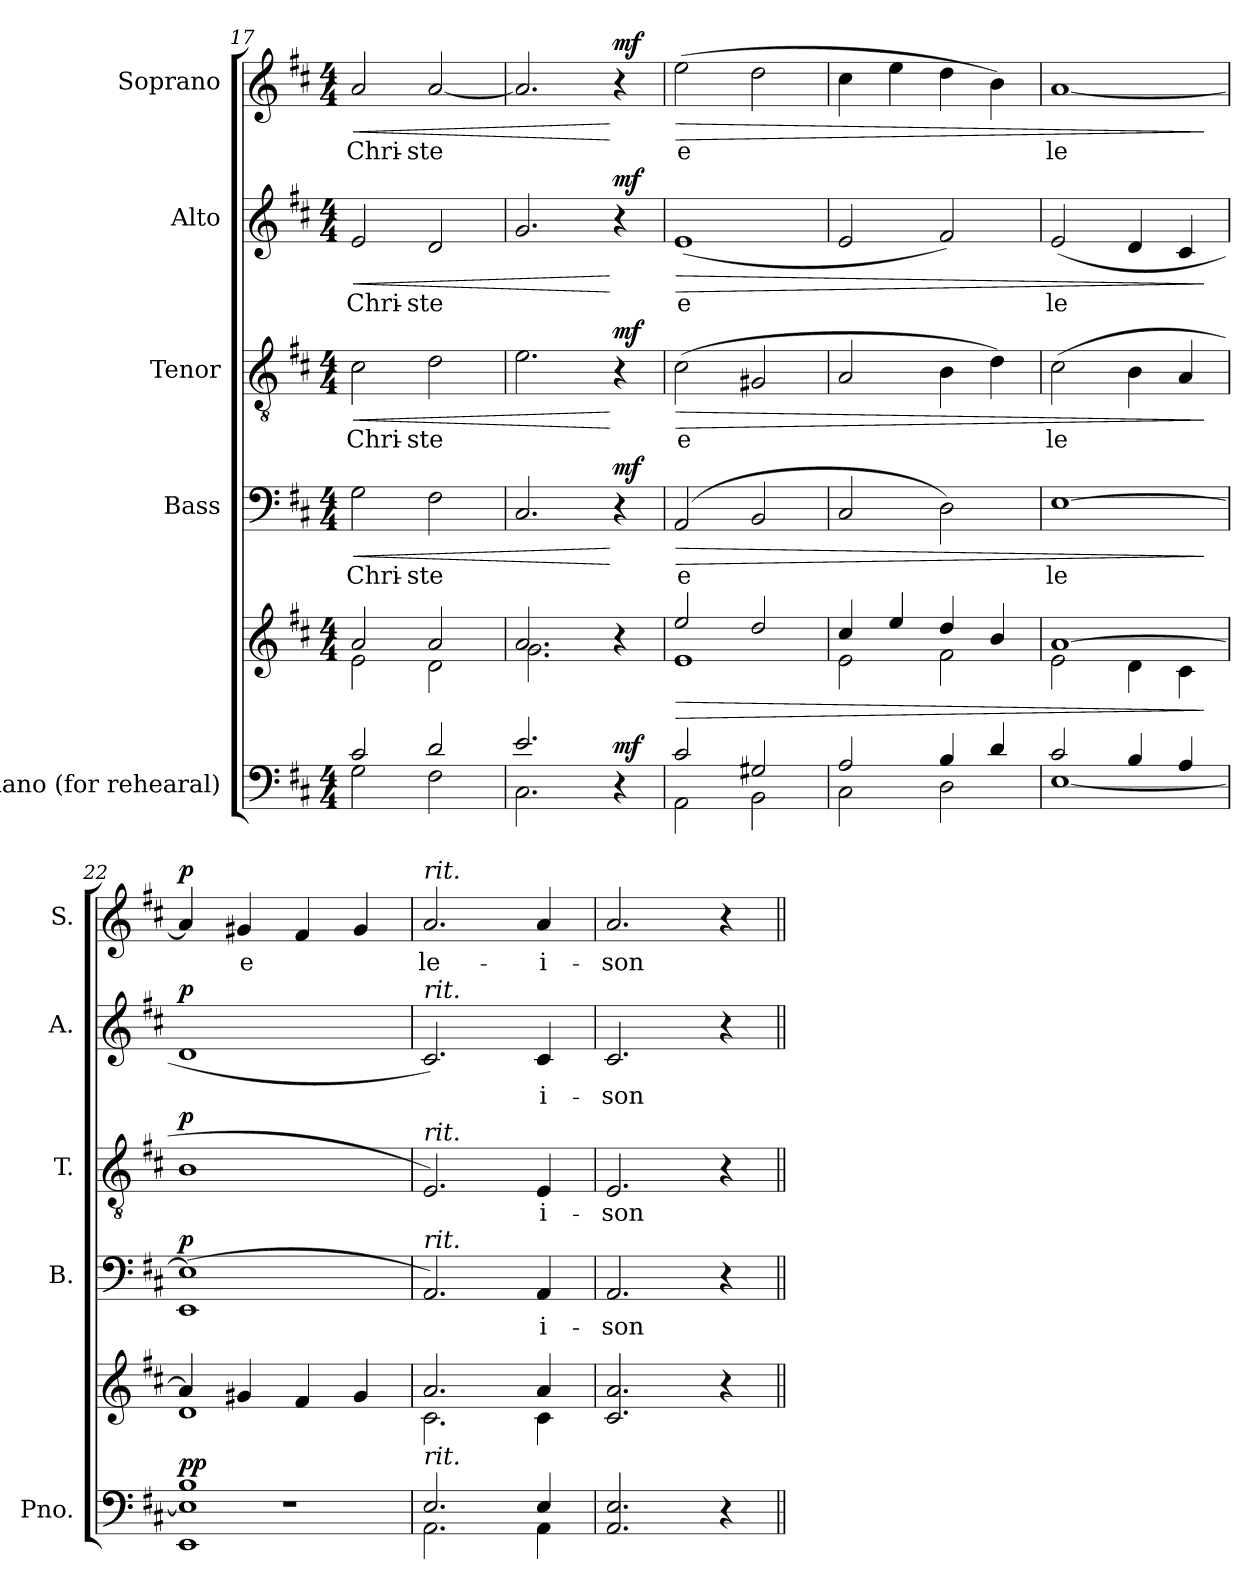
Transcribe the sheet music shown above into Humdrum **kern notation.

**kern	**kern	**dynam	**kern	**text	**dynam	**kern	**text	**dynam	**kern	**text	**dynam	**kern	**text	**dynam
*part5	*part5	*part5	*part4	*part4	*part4	*part3	*part3	*part3	*part2	*part2	*part2	*part1	*part1	*part1
*staff6	*staff5	*staff5/6	*staff4	*staff4	*staff4	*staff3	*staff3	*staff3	*staff2	*staff2	*staff2	*staff1	*staff1	*staff1
*I"Piano (for rehearal)	*	*	*I"Bass	*	*	*I"Tenor	*	*	*I"Alto	*	*	*I"Soprano	*	*
*I'Pno.	*	*	*I'B.	*	*	*I'T.	*	*	*I'A.	*	*	*I'S.	*	*
*clefF4	*clefG2	*	*clefF4	*	*	*clefGv2	*	*	*clefG2	*	*	*clefG2	*	*
*k[f#c#]	*k[f#c#]	*	*k[f#c#]	*	*	*k[f#c#]	*	*	*k[f#c#]	*	*	*k[f#c#]	*	*
*M4/4	*M4/4	*	*M4/4	*	*	*M4/4	*	*	*M4/4	*	*	*M4/4	*	*
=17	=17	=17	=17	=17	=17	=17	=17	=17	=17	=17	=17	=17	=17	=17
*^	*^	*	*	*	*	*	*	*	*	*	*	*	*	*
!	!	!	!	!	!	!LO:LY:b	!LO:HP:b	!	!LO:LY:b	!LO:HP:b	!	!LO:LY:b	!LO:HP:b	!	!LO:LY:b	!LO:HP:b
2c#/	2G\	2a/	2e\	.	2G\	Chri-	<	2c#\	Chri-	<	2e/	Chri-	<	2a/	Chri-	<
!	!	!	!	!	!	!LO:LY:b	!	!	!LO:LY:b	!	!	!LO:LY:b	!	!	!LO:LY:b	!
2d/	2F#\	2a/	2d\	.	2F#\	-ste	.	2d\	-ste	.	2d/	-ste	.	[2a/	-ste	.
=18	=18	=18	=18	=18	=18	=18	=18	=18	=18	=18	=18	=18	=18	=18	=18	=18
2.e/	2.C#\	2.a/	2.g\	.	2.C#/	.	.	2.e\	.	.	2.g/	.	.	2.a/]	.	.
!	!	!	!	!LO:DY:a=2	!	!	!LO:DY:n=1:a	!	!	!LO:DY:n=1:a	!	!	!LO:DY:n=1:a	!	!	!LO:DY:n=1:a
4r	4ryy	4r	4ryy	mf	4r	.	[ mf	4r	.	[ mf	4r	.	[ mf	4r	.	[ mf
=19	=19	=19	=19	=19	=19	=19	=19	=19	=19	=19	=19	=19	=19	=19	=19	=19
!	!	!	!	!LO:HP:b	!	!LO:LY:b	!LO:HP:b	!	!LO:LY:b	!LO:HP:b	!	!LO:LY:b	!LO:HP:b	!	!LO:LY:b	!LO:HP:b
2c#/	2AA\	2ee/	1e	>	(>2AA/	e	>	(>2c#\	e	>	(>1e	e	>	(>2ee\	e	>
2G#X/	2BB\	2dd/	.	.	2BB/	.	.	2G#X/	.	.	.	.	.	2dd\	.	.
=20	=20	=20	=20	=20	=20	=20	=20	=20	=20	=20	=20	=20	=20	=20	=20	=20
2A/	2C#\	4cc#/	2e\	.	2C#/	.	.	2A/	.	.	2e/	.	.	4cc#\	.	.
.	.	4ee/	.	.	.	.	.	.	.	.	.	.	.	4ee\	.	.
4B/	2D\	4dd/	2f#\	.	2D\)	.	.	4B\	.	.	2f#/)	.	.	4dd\	.	.
4d/	.	4b/	.	.	.	.	.	4d\)	.	.	.	.	.	4b\)	.	.
=21	=21	=21	=21	=21	=21	=21	=21	=21	=21	=21	=21	=21	=21	=21	=21	=21
!	!	!	!	!	!	!LO:LY:b	!	!	!LO:LY:b	!	!	!LO:LY:b	!	!	!LO:LY:b	!
2c#/	[1E	[1a	2e\	.	[1E	le	.	(>2c#\	le	.	(>2e/	-le	.	[1a	le	.
4B/	.	.	4d\	.	.	.	.	4B\	.	.	4d/	.	.	.	.	.
4A/	.	.	4c#\	.	.	.	.	4A/	.	.	4c#/	.	.	.	.	.
*v	*v	*	*	*	*	*	*	*	*	*	*	*	*	*	*	*
*	*v	*v	*	*	*	*	*	*	*	*	*	*	*	*	*
.	.	]	.	.	]	.	.	]	.	.	]	.	.	]
!!LO:LB:g=z
=22	=22	=22	=22	=22	=22	=22	=22	=22	=22	=22	=22	=22	=22	=22
*^	*^	*	*^	*	*	*	*	*	*	*	*	*	*	*
*	*^	*	*	*	*	*	*	*	*	*	*	*	*	*	*	*	*
!	!	!	!	!	!LO:DY:a=2	!	!	!	!	!	!	!	!	!	!	!	!	!
!	!	!	!	!	!LO:DY:n=1:a	!	!	!	!LO:DY:a	!	!	!LO:DY:a	!	!	!LO:DY:a	!	!	!LO:DY:a
1B	1r	1EE 1E]	4a/]	1d	p p	(<1E]	1EE	.	p	1B	.	p	1d	.	p	4a/]	.	p
!	!	!	!	!	!	!	!	!	!	!	!	!	!	!	!	!	!LO:LY:b	!
.	.	.	4g#X/	.	.	.	.	.	.	.	.	.	.	.	.	4g#X/	e	.
.	.	.	4f#/	.	.	.	.	.	.	.	.	.	.	.	.	4f#/	.	.
.	.	.	4g#/	.	.	.	.	.	.	.	.	.	.	.	.	4g#/	.	.
*v	*v	*v	*	*	*	*v	*v	*	*	*	*	*	*	*	*	*	*	*
=23	=23	=23	=23	=23	=23	=23	=23	=23	=23	=23	=23	=23	=23	=23	=23
*	*	*	*	*	*	*	*	*	*	*	*	*	*MM70	*	*
*^	*	*	*	*	*	*	*	*	*	*	*	*	*	*	*
!	!	!	!	!	!	!	!	!	!	!	!	!	!	!LO:TX:a:i:t=rit.	!	!
!	!	!	!	!	!	!	!	!	!	!	!LO:TX:a:i:t=rit.	!	!	!	!	!
!	!	!	!	!	!	!	!	!LO:TX:a:i:t=rit.	!	!	!	!	!	!	!	!
!	!	!	!	!	!LO:TX:a:i:t=rit.	!	!	!	!	!	!	!	!	!	!	!
!LO:TX:a:i:t=rit.	!	!	!	!	!	!	!	!	!	!	!	!	!	!	!	!
!	!	!	!	!	!	!	!	!	!	!	!	!	!	!	!LO:LY:b	!
2.E/	2.AA\	2.a/	2.c#\	.	2.AA/)	.	.	2.E/)	.	.	2.c#/)	.	.	2.a/	le-	.
!	!	!	!	!	!	!LO:LY:b	!	!	!LO:LY:b	!	!	!LO:LY:b	!	!	!LO:LY:b	!
4E/	4AA\	4a/	4c#\	.	4AA/	i-	.	4E/	i-	.	4c#/	i-	.	4a/	-i-	.
=24	=24	=24	=24	=24	=24	=24	=24	=24	=24	=24	=24	=24	=24	=24	=24	=24
!	!	!	!	!	!	!LO:LY:b	!	!	!LO:LY:b	!	!	!LO:LY:b	!	!	!LO:LY:b	!
*v	*v	*	*	*	*	*	*	*	*	*	*	*	*	*	*	*
*	*v	*v	*	*	*	*	*	*	*	*	*	*	*	*	*
2.AA/ 2.E/	2.c#/ 2.a/	.	2.AA/	-son	.	2.E/	-son	.	2.c#/	-son	.	2.a/	-son	.
4r	4r	.	4r	.	.	4r	.	.	4r	.	.	4r	.	.
=||	=||	=||	=||	=||	=||	=||	=||	=||	=||	=||	=||	=||	=||	=||
*-	*-	*-	*-	*-	*-	*-	*-	*-	*-	*-	*-	*-	*-	*-
